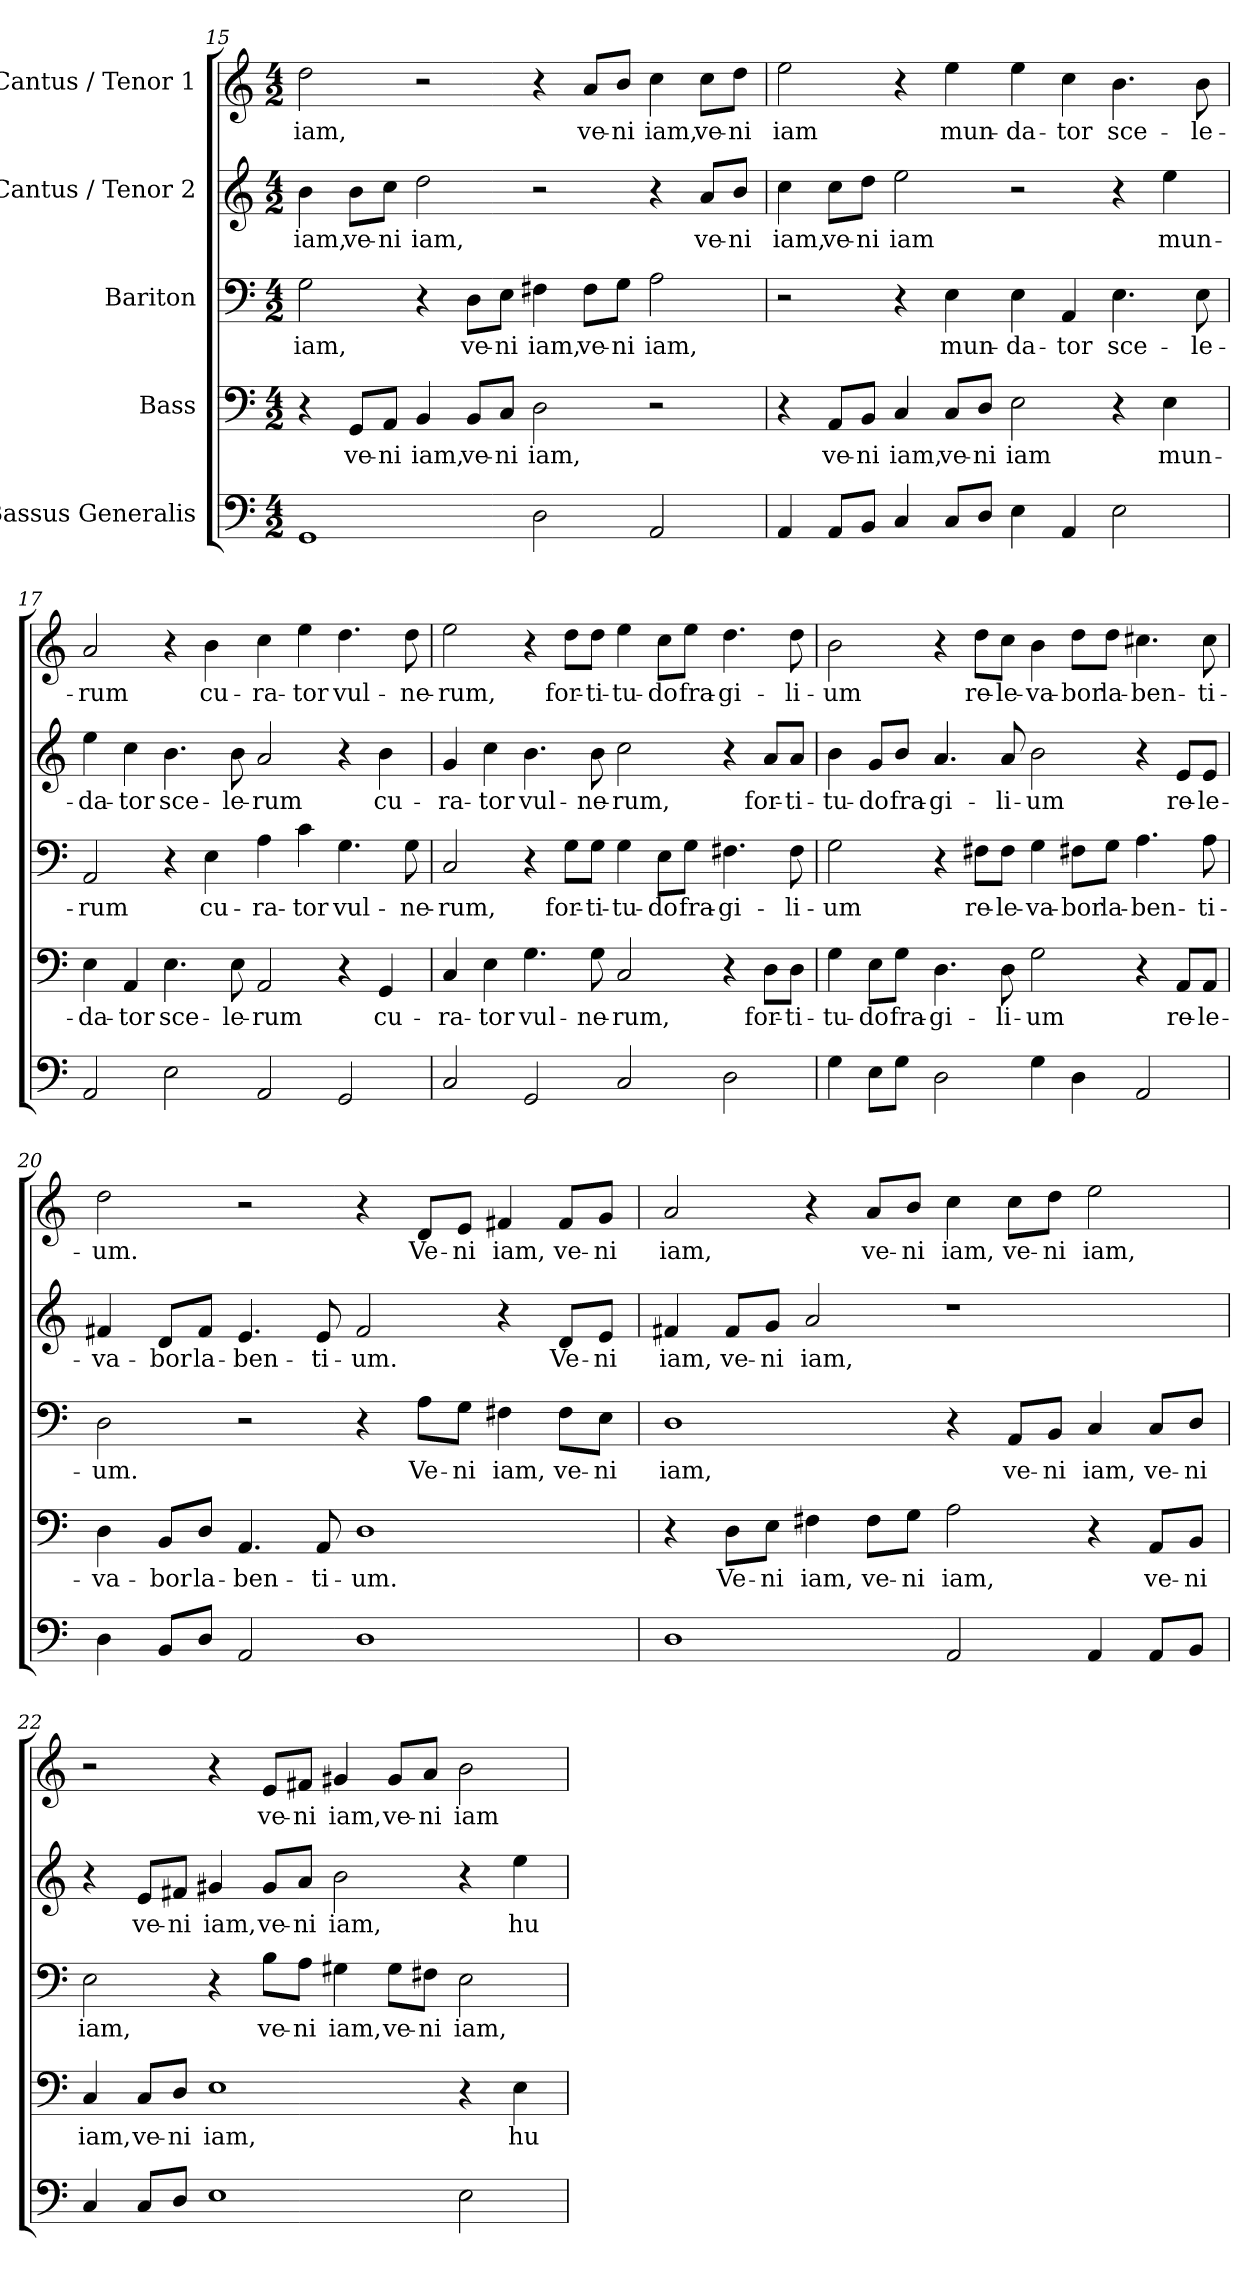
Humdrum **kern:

**kern	**kern	**text	**kern	**text	**kern	**text	**kern	**text
*part5	*part4	*part4	*part3	*part3	*part2	*part2	*part1	*part1
*staff5	*staff4	*staff4	*staff3	*staff3	*staff2	*staff2	*staff1	*staff1
*I"Bassus Generalis	*I"Bass	*	*I"Bariton	*	*I"Cantus / Tenor 2	*	*I"Cantus / Tenor 1	*
!!LO:PB:g=z
*clefF4	*clefF4	*	*clefF4	*	*clefG2	*	*clefG2	*
*k[]	*k[]	*	*k[]	*	*k[]	*	*k[]	*
*M4/2	*M4/2	*	*M4/2	*	*M4/2	*	*M4/2	*
=15	=15	=15	=15	=15	=15	=15	=15	=15
1GG	4r	.	2G\	iam,	4b\	iam,	2dd\	iam,
.	8GG/L	ve-	.	.	8b\L	ve-	.	.
.	8AA/J	-ni	.	.	8cc\J	-ni	.	.
.	4BB/	iam,	4r	.	2dd\	iam,	2r	.
.	8BB/L	ve-	8D\L	ve-	.	.	.	.
.	8C/J	-ni	8E\J	-ni	.	.	.	.
2D\	2D\	iam,	4F#X\	iam,	2r	.	4r	.
.	.	.	8F#\L	ve-	.	.	8a/L	ve-
.	.	.	8G\J	-ni	.	.	8b/J	-ni
2AA/	2r	.	2A\	iam,	4r	.	4cc\	iam,
.	.	.	.	.	8a/L	ve-	8cc\L	ve-
.	.	.	.	.	8b/J	-ni	8dd\J	-ni
=16	=16	=16	=16	=16	=16	=16	=16	=16
4AA/	4r	.	2r	.	4cc\	iam,	2ee\	iam
8AA/L	8AA/L	ve-	.	.	8cc\L	ve-	.	.
8BB/J	8BB/J	-ni	.	.	8dd\J	-ni	.	.
4C/	4C/	iam,	4r	.	2ee\	iam	4r	.
8C/L	8C/L	ve-	4E\	mun-	.	.	4ee\	mun-
8D/J	8D/J	-ni	.	.	.	.	.	.
4E\	2E\	iam	4E\	-da-	2r	.	4ee\	-da-
4AA/	.	.	4AA/	-tor	.	.	4cc\	-tor
2E\	4r	.	4.E\	sce-	4r	.	4.b\	sce-
.	4E\	mun-	.	.	4ee\	mun-	.	.
.	.	.	8E\	-le-	.	.	8b\	-le-
!!LO:LB:g=z
=17	=17	=17	=17	=17	=17	=17	=17	=17
2AA/	4E\	-da-	2AA/	-rum	4ee\	-da-	2a/	-rum
.	4AA/	-tor	.	.	4cc\	-tor	.	.
2E\	4.E\	sce-	4r	.	4.b\	sce-	4r	.
.	.	.	4E\	cu-	.	.	4b\	cu-
.	8E\	-le-	.	.	8b\	-le-	.	.
2AA/	2AA/	-rum	4A\	-ra-	2a/	-rum	4cc\	-ra-
.	.	.	4c\	-tor	.	.	4ee\	-tor
2GG/	4r	.	4.G\	vul-	4r	.	4.dd\	vul-
.	4GG/	cu-	.	.	4b\	cu-	.	.
.	.	.	8G\	-ne-	.	.	8dd\	-ne-
=18	=18	=18	=18	=18	=18	=18	=18	=18
2C/	4C/	-ra-	2C/	-rum,	4g/	-ra-	2ee\	-rum,
.	4E\	-tor	.	.	4cc\	-tor	.	.
2GG/	4.G\	vul-	4r	.	4.b\	vul-	4r	.
.	.	.	8G\L	for-	.	.	8dd\L	for-
.	8G\	-ne-	8G\J	-ti-	8b\	-ne-	8dd\J	-ti-
2C/	2C/	-rum,	4G\	-tu-	2cc\	-rum,	4ee\	-tu-
.	.	.	8E\L	-do	.	.	8cc\L	-do
.	.	.	8G\J	fra-	.	.	8ee\J	fra-
2D\	4r	.	4.F#X\	-gi-	4r	.	4.dd\	-gi-
.	8D\L	for-	.	.	8a/L	for-	.	.
.	8D\J	-ti-	8F#\	-li-	8a/J	-ti-	8dd\	-li-
!!LO:LB:g=z
=19	=19	=19	=19	=19	=19	=19	=19	=19
4G\	4G\	-tu-	2G\	-um	4b\	-tu-	2b\	-um
8E\L	8E\L	-do	.	.	8g/L	-do	.	.
8G\J	8G\J	fra-	.	.	8b/J	fra-	.	.
2D\	4.D\	-gi-	4r	.	4.a/	-gi-	4r	.
.	.	.	8F#X\L	re-	.	.	8dd\L	re-
.	8D\	-li-	8F#\J	-le-	8a/	-li-	8cc\J	-le-
4G\	2G\	-um	4G\	-va-	2b\	-um	4b\	-va-
4D\	.	.	8F#X\L	-bor	.	.	8dd\L	-bor
.	.	.	8G\J	la-	.	.	8dd\J	la-
2AA/	4r	.	4.A\	-ben-	4r	.	4.cc#X\	-ben-
.	8AA/L	re-	.	.	8e/L	re-	.	.
.	8AA/J	-le-	8A\	-ti-	8e/J	-le-	8cc#\	-ti-
=20	=20	=20	=20	=20	=20	=20	=20	=20
4D\	4D\	-va-	2D\	-um.	4f#X/	-va-	2dd\	-um.
8BB/L	8BB/L	-bor	.	.	8d/L	-bor	.	.
8D/J	8D/J	la-	.	.	8f#/J	la-	.	.
2AA/	4.AA/	-ben-	2r	.	4.e/	-ben-	2r	.
.	8AA/	-ti-	.	.	8e/	-ti-	.	.
1D	1D	-um.	4r	.	2f#/	-um.	4r	.
.	.	.	8A\L	Ve-	.	.	8d/L	Ve-
.	.	.	8G\J	-ni	.	.	8e/J	-ni
.	.	.	4F#X\	iam,	4r	.	4f#X/	iam,
.	.	.	8F#\L	ve-	8d/L	Ve-	8f#/L	ve-
.	.	.	8E\J	-ni	8e/J	-ni	8g/J	-ni
!!LO:PB:g=z
=21	=21	=21	=21	=21	=21	=21	=21	=21
1D	4r	.	1D	iam,	4f#X/	iam,	2a/	iam,
.	8D\L	Ve-	.	.	8f#/L	ve-	.	.
.	8E\J	-ni	.	.	8g/J	-ni	.	.
.	4F#X\	iam,	.	.	2a/	iam,	4r	.
.	8F#\L	ve-	.	.	.	.	8a/L	ve-
.	8G\J	-ni	.	.	.	.	8b/J	-ni
2AA/	2A\	iam,	4r	.	1r	.	4cc\	iam,
.	.	.	8AA/L	ve-	.	.	8cc\L	ve-
.	.	.	8BB/J	-ni	.	.	8dd\J	-ni
4AA/	4r	.	4C/	iam,	.	.	2ee\	iam,
8AA/L	8AA/L	ve-	8C/L	ve-	.	.	.	.
8BB/J	8BB/J	-ni	8D/J	-ni	.	.	.	.
=22	=22	=22	=22	=22	=22	=22	=22	=22
4C/	4C/	iam,	2E\	iam,	4r	.	2r	.
8C/L	8C/L	ve-	.	.	8e/L	ve-	.	.
8D/J	8D/J	-ni	.	.	8f#X/J	-ni	.	.
1E	1E	iam,	4r	.	4g#X/	iam,	4r	.
.	.	.	8B\L	ve-	8g#/L	ve-	8e/L	ve-
.	.	.	8A\J	-ni	8a/J	-ni	8f#X/J	-ni
.	.	.	4G#X\	iam,	2b\	iam,	4g#X/	iam,
.	.	.	8G#\L	ve-	.	.	8g#/L	ve-
.	.	.	8F#X\J	-ni	.	.	8a/J	-ni
2E\	4r	.	2E\	iam,	4r	.	2b\	iam
.	4E\	hu-	.	.	4ee\	hu-	.	.
=	=	=	=	=	=	=	=	=
*-	*-	*-	*-	*-	*-	*-	*-	*-
